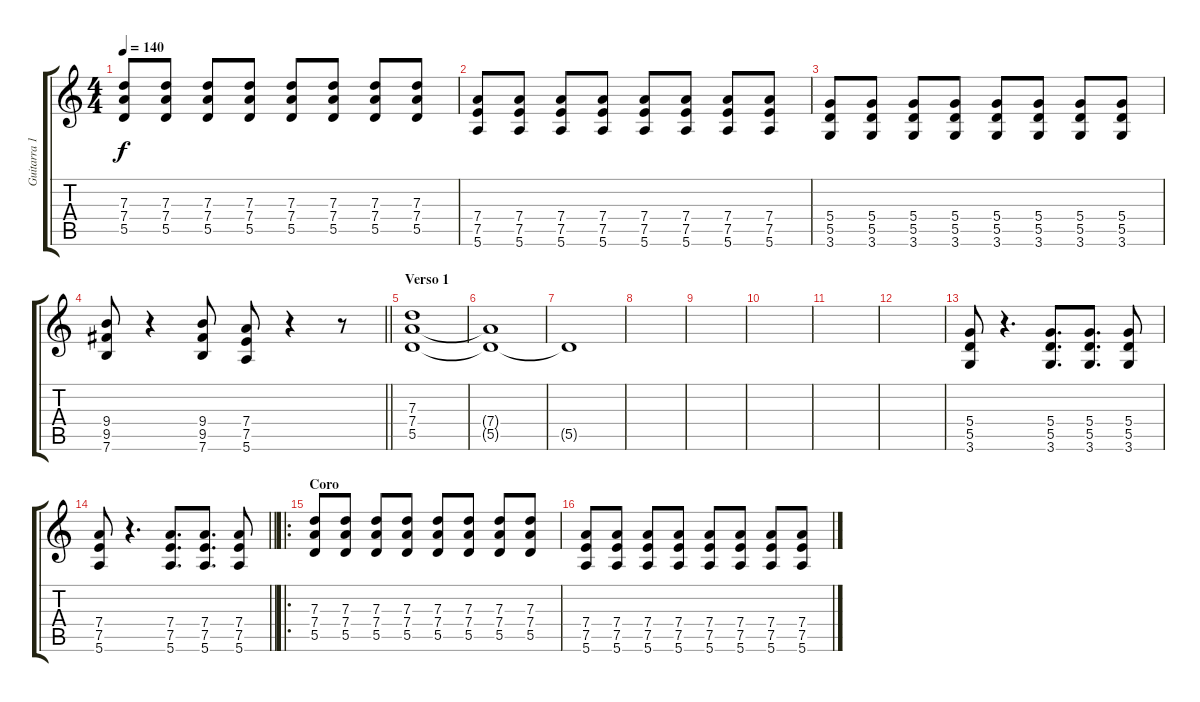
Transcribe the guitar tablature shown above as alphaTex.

\track ("Guitarra 1" "Guitarra 1") {instrument overdrivenguitar}
\staff {score tabs}
\tuning (E4 B3 G3 D3 A2 E2) {hide}
\ts (4 4)
\tempo 140
\clef g2
\ks c
(7.3 7.4 5.5).8{dy f} (7.3 7.4 5.5).8 (7.3 7.4 5.5).8 (7.3 7.4 5.5).8 (7.3 7.4 5.5).8 (7.3 7.4 5.5).8 (7.3 7.4 5.5).8 (7.3 7.4 5.5).8 |
(7.4 7.5 5.6).8 (7.4 7.5 5.6).8 (7.4 7.5 5.6).8 (7.4 7.5 5.6).8 (7.4 7.5 5.6).8 (7.4 7.5 5.6).8 (7.4 7.5 5.6).8 (7.4 7.5 5.6).8 |
(5.4 5.5 3.6).8 (5.4 5.5 3.6).8 (5.4 5.5 3.6).8 (5.4 5.5 3.6).8 (5.4 5.5 3.6).8 (5.4 5.5 3.6).8 (5.4 5.5 3.6).8 (5.4 5.5 3.6).8 |
\barLineRight lightlight
(9.4 9.5 7.6).8 r.4 (9.4 9.5 7.6).8 (7.4 7.5 5.6).8 r.4 r.8 |
\section ("" "Verso 1")
(7.3 7.4 5.5).1 |
(7.4{t} 5.5{t}).1 |
5.5{t}.1 |
|
|
|
|
|
(5.4 5.5 3.6).8 r.4{d} (5.4 5.5 3.6).8{d} (5.4 5.5 3.6).8{d} (5.4 5.5 3.6).8 |
\barLineRight lightlight
(7.4 7.5 5.6).8 r.4{d} (7.4 7.5 5.6).8{d} (7.4 7.5 5.6).8{d} (7.4 7.5 5.6).8 |
\ro
\section ("" "Coro")
(7.3 7.4 5.5).8 (7.3 7.4 5.5).8 (7.3 7.4 5.5).8 (7.3 7.4 5.5).8 (7.3 7.4 5.5).8 (7.3 7.4 5.5).8 (7.3 7.4 5.5).8 (7.3 7.4 5.5).8 |
(7.4 7.5 5.6).8 (7.4 7.5 5.6).8 (7.4 7.5 5.6).8 (7.4 7.5 5.6).8 (7.4 7.5 5.6).8 (7.4 7.5 5.6).8 (7.4 7.5 5.6).8 (7.4 7.5 5.6).8
